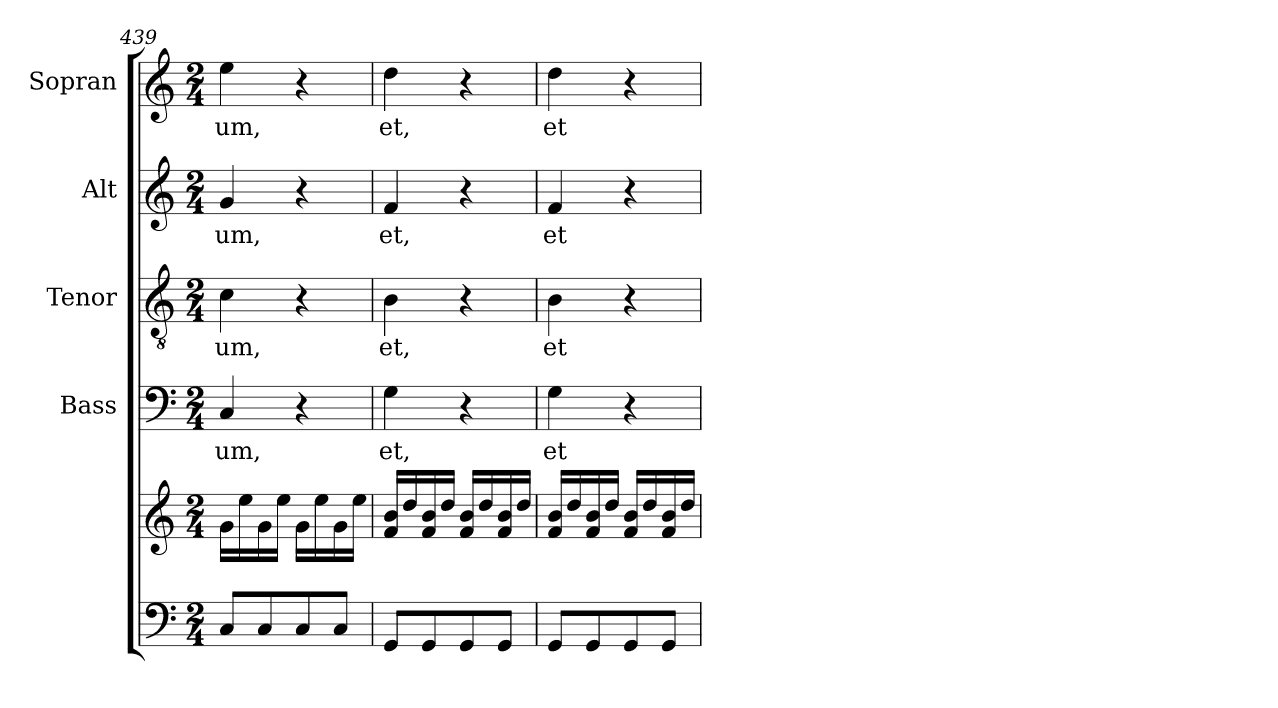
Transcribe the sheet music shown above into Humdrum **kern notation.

**kern	**kern	**kern	**text	**kern	**text	**kern	**text	**kern	**text
*part5	*part5	*part4	*part4	*part3	*part3	*part2	*part2	*part1	*part1
*staff6	*staff5	*staff4	*staff4	*staff3	*staff3	*staff2	*staff2	*staff1	*staff1
*	*	*I"Bass	*	*I"Tenor	*	*I"Alt	*	*I"Sopran	*
*	*	*I'B.	*	*I'T.	*	*I'A.	*	*I'S.	*
*clefF4	*clefG2	*clefF4	*	*clefGv2	*	*clefG2	*	*clefG2	*
*k[]	*k[]	*k[]	*	*k[]	*	*k[]	*	*k[]	*
*C:	*C:	*C:	*	*C:	*	*C:	*	*C:	*
*M2/4	*M2/4	*M2/4	*	*M2/4	*	*M2/4	*	*M2/4	*
=439	=439	=439	=439	=439	=439	=439	=439	=439	=439
!	!	!	!LO:LY:b	!	!LO:LY:b	!	!LO:LY:b	!	!LO:LY:b
8C/L	16g\LL	4C/	-um,	4c\	-um,	4g/	-um,	4ee\	-um,
.	16ee\	.	.	.	.	.	.	.	.
8C/	16g\	.	.	.	.	.	.	.	.
.	16ee\JJ	.	.	.	.	.	.	.	.
8C/	16g\LL	4r	.	4r	.	4r	.	4r	.
.	16ee\	.	.	.	.	.	.	.	.
8C/J	16g\	.	.	.	.	.	.	.	.
.	16ee\JJ	.	.	.	.	.	.	.	.
=440	=440	=440	=440	=440	=440	=440	=440	=440	=440
!	!	!	!LO:LY:b	!	!LO:LY:b	!	!LO:LY:b	!	!LO:LY:b
8GG/L	16f/ 16b/LL	4G\	et,	4B\	et,	4f/	et,	4dd\	et,
.	16dd/	.	.	.	.	.	.	.	.
8GG/	16f/ 16b/	.	.	.	.	.	.	.	.
.	16dd/JJ	.	.	.	.	.	.	.	.
8GG/	16f/ 16b/LL	4r	.	4r	.	4r	.	4r	.
.	16dd/	.	.	.	.	.	.	.	.
8GG/J	16f/ 16b/	.	.	.	.	.	.	.	.
.	16dd/JJ	.	.	.	.	.	.	.	.
=441	=441	=441	=441	=441	=441	=441	=441	=441	=441
!	!	!	!LO:LY:b	!	!LO:LY:b	!	!LO:LY:b	!	!LO:LY:b
8GG/L	16f/ 16b/LL	4G\	et	4B\	et	4f/	et	4dd\	et
.	16dd/	.	.	.	.	.	.	.	.
8GG/	16f/ 16b/	.	.	.	.	.	.	.	.
.	16dd/JJ	.	.	.	.	.	.	.	.
8GG/	16f/ 16b/LL	4r	.	4r	.	4r	.	4r	.
.	16dd/	.	.	.	.	.	.	.	.
8GG/J	16f/ 16b/	.	.	.	.	.	.	.	.
.	16dd/JJ	.	.	.	.	.	.	.	.
=	=	=	=	=	=	=	=	=	=
*-	*-	*-	*-	*-	*-	*-	*-	*-	*-
